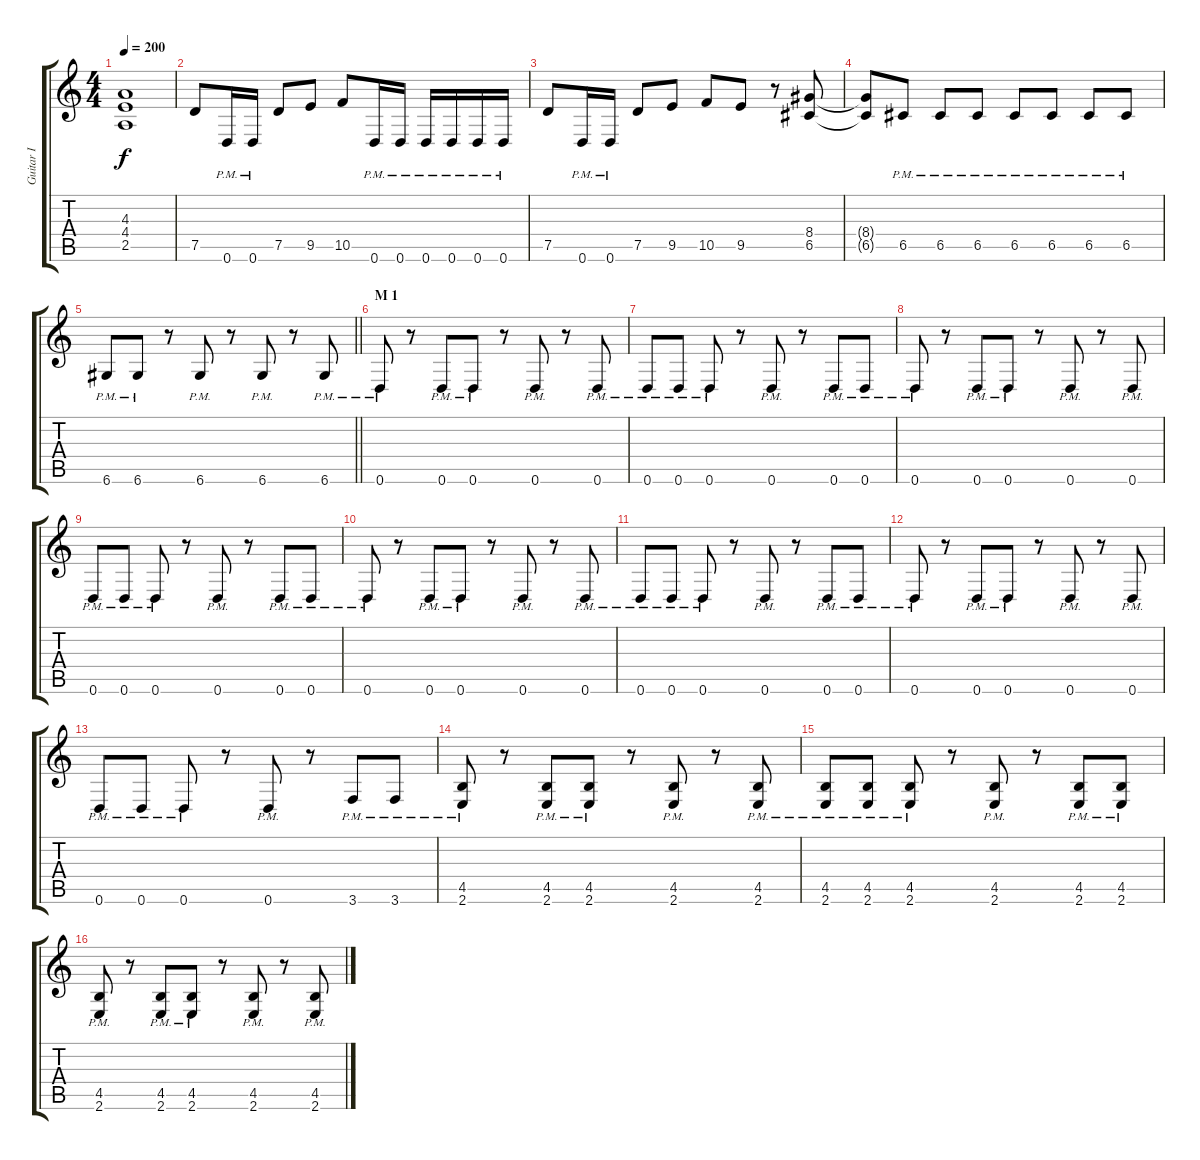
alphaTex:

\track ("Guitar I" "Guitar I") {instrument distortionguitar}
\staff {score tabs}
\tuning (D4 A3 F3 C3 G2 D2) {hide}
\ts (4 4)
\tempo 200
\clef g2
\ks c
(4.3 4.4 2.5).1{dy f} |
7.5.8 0.6{pm}.16 0.6{pm}.16 7.5.8 9.5.8 10.5.8 0.6{pm}.16 0.6{pm}.16 0.6{pm}.16 0.6{pm}.16 0.6{pm}.16 0.6{pm}.16 |
7.5.8 0.6{pm}.16 0.6{pm}.16 7.5.8 9.5.8 10.5.8 9.5.8 r.8 (8.4 6.5).8 |
(8.4{t} 6.5{t}).8 6.5{pm}.8 6.5{pm}.8 6.5{pm}.8 6.5{pm}.8 6.5{pm}.8 6.5{pm}.8 6.5{pm}.8 |
\barLineRight lightlight
6.6{pm}.8 6.6{pm}.8 r.8 6.6{pm}.8 r.8 6.6{pm}.8 r.8 6.6{pm}.8 |
\section ("" "M 1")
0.6{pm}.8 r.8 0.6{pm}.8 0.6{pm}.8 r.8 0.6{pm}.8 r.8 0.6{pm}.8 |
0.6{pm}.8 0.6{pm}.8 0.6{pm}.8 r.8 0.6{pm}.8 r.8 0.6{pm}.8 0.6{pm}.8 |
0.6{pm}.8 r.8 0.6{pm}.8 0.6{pm}.8 r.8 0.6{pm}.8 r.8 0.6{pm}.8 |
0.6{pm}.8 0.6{pm}.8 0.6{pm}.8 r.8 0.6{pm}.8 r.8 0.6{pm}.8 0.6{pm}.8 |
0.6{pm}.8 r.8 0.6{pm}.8 0.6{pm}.8 r.8 0.6{pm}.8 r.8 0.6{pm}.8 |
0.6{pm}.8 0.6{pm}.8 0.6{pm}.8 r.8 0.6{pm}.8 r.8 0.6{pm}.8 0.6{pm}.8 |
0.6{pm}.8 r.8 0.6{pm}.8 0.6{pm}.8 r.8 0.6{pm}.8 r.8 0.6{pm}.8 |
0.6{pm}.8 0.6{pm}.8 0.6{pm}.8 r.8 0.6{pm}.8 r.8 3.6{pm}.8 3.6{pm}.8 |
(4.5{pm} 2.6{pm}).8 r.8 (4.5{pm} 2.6{pm}).8 (4.5{pm} 2.6{pm}).8 r.8 (4.5{pm} 2.6{pm}).8 r.8 (4.5{pm} 2.6{pm}).8 |
(4.5{pm} 2.6{pm}).8 (4.5{pm} 2.6{pm}).8 (4.5{pm} 2.6{pm}).8 r.8 (4.5{pm} 2.6{pm}).8 r.8 (4.5{pm} 2.6{pm}).8 (4.5{pm} 2.6{pm}).8 |
(4.5{pm} 2.6{pm}).8 r.8 (4.5{pm} 2.6{pm}).8 (4.5{pm} 2.6{pm}).8 r.8 (4.5{pm} 2.6{pm}).8 r.8 (4.5{pm} 2.6{pm}).8
